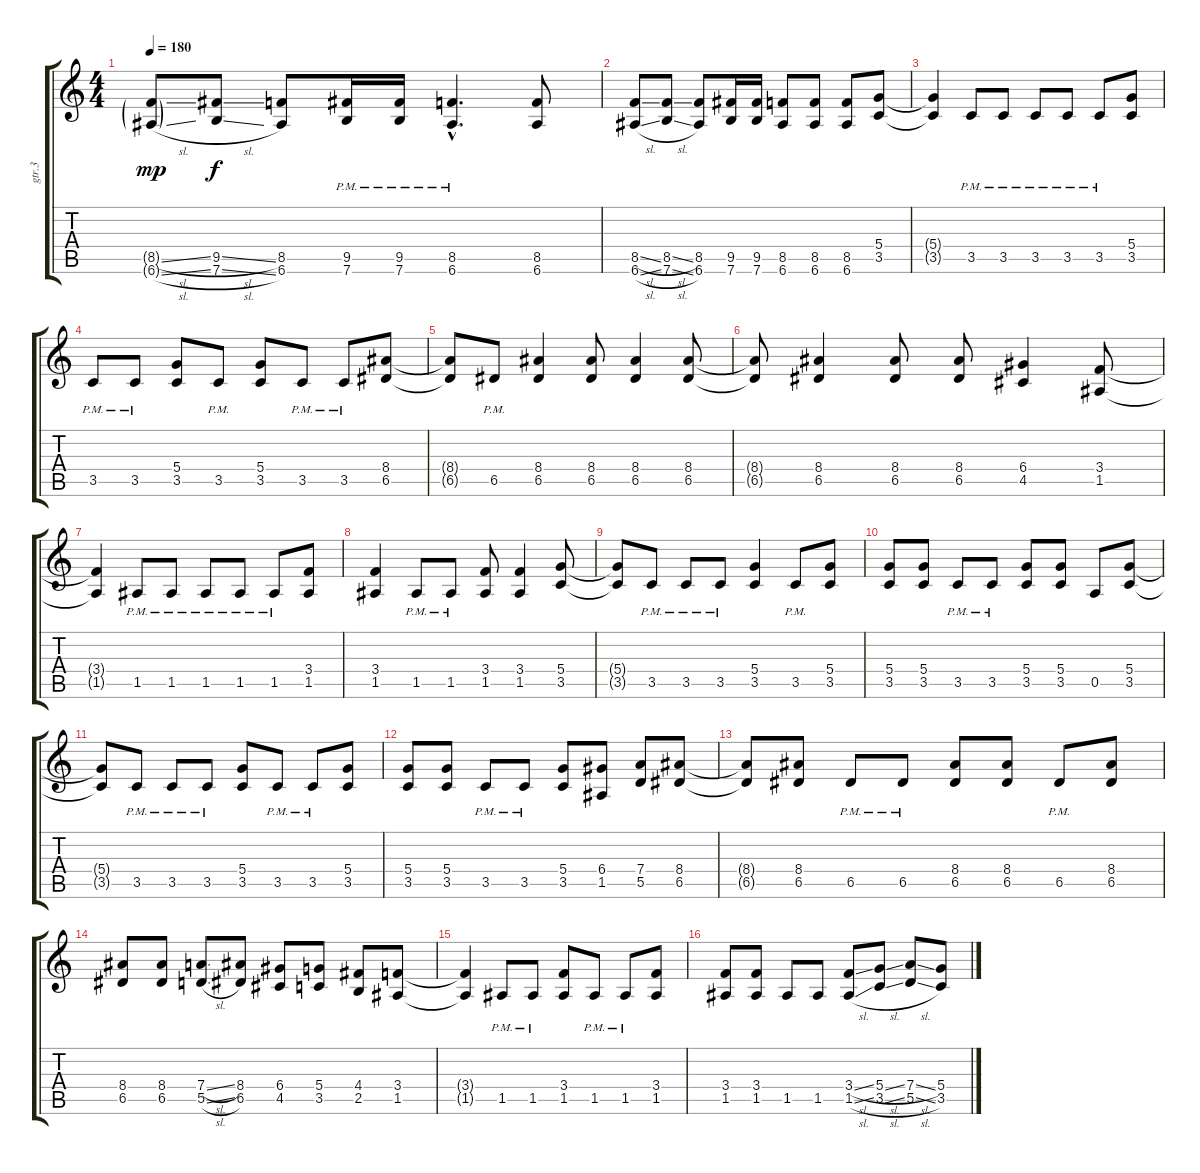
\track ("gtr.3" "gtr.3") {instrument distortionguitar}
\staff {score tabs}
\tuning (E4 B3 G3 D3 A2 E2) {hide}
\ts (4 4)
\tempo 180
\clef g2
\ks c
(8.5{sl g} 6.6{sl g}).8{dy mp} (9.5{sl} 7.6{sl}).8{dy f} (8.5 6.6).8 (9.5{pm} 7.6{pm}).16 (9.5{pm} 7.6{pm}).16 (8.5{hac pm} 6.6{hac pm}).4{d} (8.5 6.6).8 |
(8.5{sl} 6.6{sl}).8 (8.5{sl} 7.6{sl}).8 (8.5 6.6).8 (9.5 7.6).16 (9.5 7.6).16 (8.5 6.6).8 (8.5 6.6).8 (8.5 6.6).8 (5.4 3.5).8 |
(5.4{t} 3.5{t}).4 3.5{pm}.8 3.5{pm}.8 3.5{pm}.8 3.5{pm}.8 3.5{pm}.8 (5.4 3.5).8 |
3.5{pm}.8 3.5{pm}.8 (5.4 3.5).8 3.5{pm}.8 (5.4 3.5).8 3.5{pm}.8 3.5{pm}.8 (8.4 6.5).8 |
(8.4{t} 6.5{t}).8 6.5{pm}.8 (8.4 6.5).4 (8.4 6.5).8 (8.4 6.5).4 (8.4 6.5).8 |
(8.4{t} 6.5{t}).8 (8.4 6.5).4 (8.4 6.5).8 (8.4 6.5).8 (6.4 4.5).4 (3.4 1.5).8 |
(3.4{t} 1.5{t}).4 1.5{pm}.8 1.5{pm}.8 1.5{pm}.8 1.5{pm}.8 1.5{pm}.8 (3.4 1.5).8 |
(3.4 1.5).4 1.5{pm}.8 1.5{pm}.8 (3.4 1.5).8 (3.4 1.5).4 (5.4 3.5).8 |
(5.4{t} 3.5{t}).8 3.5{pm}.8 3.5{pm}.8 3.5{pm}.8 (5.4 3.5).4 3.5{pm}.8 (5.4 3.5).8 |
(5.4 3.5).8 (5.4 3.5).8 3.5{pm}.8 3.5{pm}.8 (5.4 3.5).8 (5.4 3.5).8 0.5.8 (5.4 3.5).8 |
(5.4{t} 3.5{t}).8 3.5{pm}.8 3.5{pm}.8 3.5{pm}.8 (5.4 3.5).8 3.5{pm}.8 3.5{pm}.8 (5.4 3.5).8 |
(5.4 3.5).8 (5.4 3.5).8 3.5{pm}.8 3.5{pm}.8 (5.4 3.5).8 (6.4 1.5).8 (7.4 5.5).8 (8.4 6.5).8 |
(8.4{t} 6.5{t}).8 (8.4 6.5).8 6.5{pm}.8 6.5{pm}.8 (8.4 6.5).8 (8.4 6.5).8 6.5{pm}.8 (8.4 6.5).8 |
(8.4 6.5).8 (8.4 6.5).8 (7.4{sl} 5.5{sl}).8 (8.4 6.5).8 (6.4 4.5).8 (5.4 3.5).8 (4.4 2.5).8 (3.4 1.5).8 |
(3.4{t} 1.5{t}).4 1.5{pm}.8 1.5{pm}.8 (3.4 1.5).8 1.5{pm}.8 1.5{pm}.8 (3.4 1.5).8 |
(3.4 1.5).8 (3.4 1.5).8 1.5.8 1.5.8 (3.4{sl} 1.5{sl}).8 (5.4{sl} 3.5{sl}).8 (7.4{sl} 5.5{sl}).8 (5.4 3.5).8
